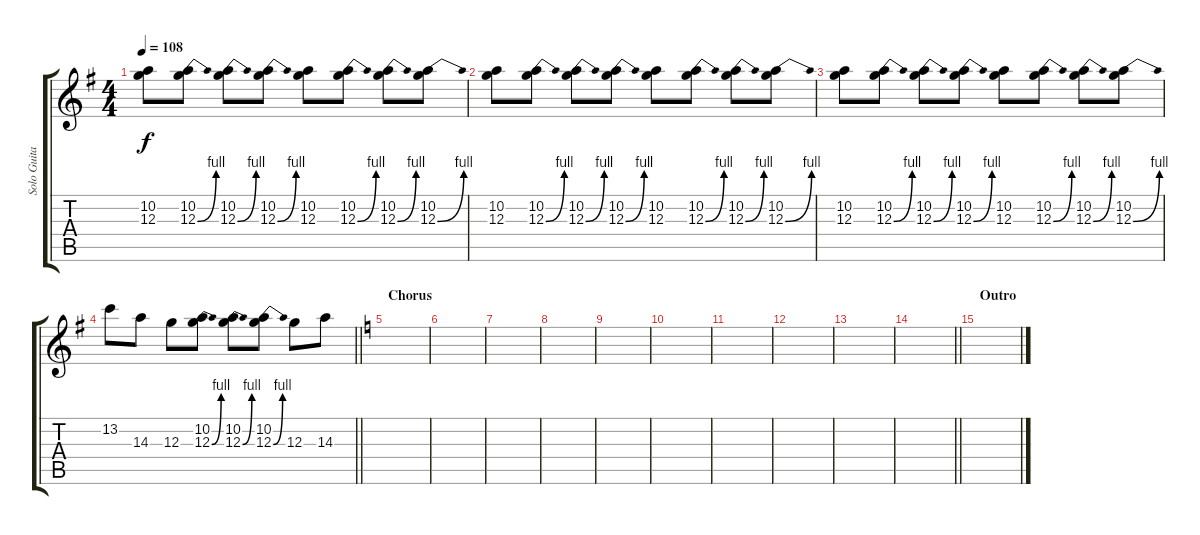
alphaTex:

\track ("Solo Guitar" "Solo Guita") {instrument overdrivenguitar}
\staff {score tabs}
\tuning (E4 B3 G3 D3 A2 E2) {hide}
\ts (4 4)
\tempo 108
\clef g2
\ks g
(10.2 12.3).8{dy f} (10.2 12.3{be (bend 0 0 60 4)}).8 (10.2 12.3{be (bend 0 0 60 4)}).8 (10.2 12.3{be (bend 0 0 60 4)}).8 (10.2 12.3).8 (10.2 12.3{be (bend 0 0 60 4)}).8 (10.2 12.3{be (bend 0 0 60 4)}).8 (10.2 12.3{be (bend 0 0 60 4)}).8 |
(10.2 12.3).8 (10.2 12.3{be (bend 0 0 60 4)}).8 (10.2 12.3{be (bend 0 0 60 4)}).8 (10.2 12.3{be (bend 0 0 60 4)}).8 (10.2 12.3).8 (10.2 12.3{be (bend 0 0 60 4)}).8 (10.2 12.3{be (bend 0 0 60 4)}).8 (10.2 12.3{be (bend 0 0 60 4)}).8 |
(10.2 12.3).8 (10.2 12.3{be (bend 0 0 60 4)}).8 (10.2 12.3{be (bend 0 0 60 4)}).8 (10.2 12.3{be (bend 0 0 60 4)}).8 (10.2 12.3).8 (10.2 12.3{be (bend 0 0 60 4)}).8 (10.2 12.3{be (bend 0 0 60 4)}).8 (10.2 12.3{be (bend 0 0 60 4)}).8 |
\barLineRight lightlight
13.2.8 14.3.8 12.3.8 (10.2 12.3{be (bend 0 0 60 4)}).8 (10.2 12.3{be (bend 0 0 60 4)}).8 (10.2 12.3{be (bend 0 0 60 4)}).8 12.3.8 14.3.8 |
\section ("" "Chorus")
\ks c
|
|
|
|
|
|
|
|
|
\barLineRight lightlight
|
\section ("" "Outro")
